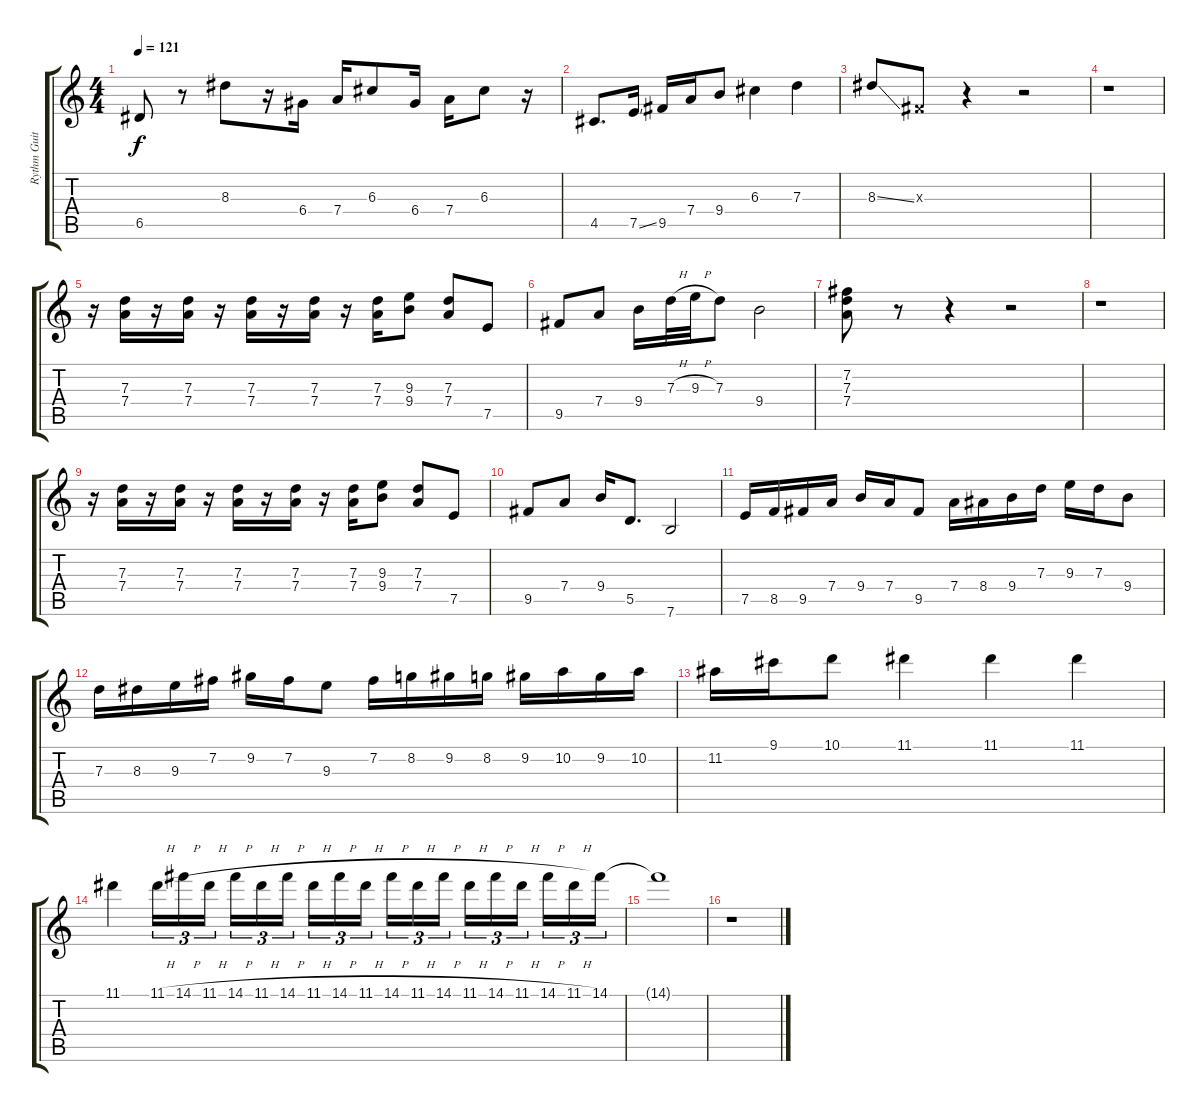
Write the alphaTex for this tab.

\track ("Rythm Guitar" "Rythm Guit") {instrument distortionguitar}
\staff {score tabs}
\tuning (E4 B3 G3 D3 A2 E2) {hide}
\ts (4 4)
\tempo 121
\clef g2
\ks c
6.5.8{dy f} r.8 8.3.8 r.16 6.4.16 7.4.16 6.3.8 6.4.16 7.4.16 6.3.8 r.16 |
4.5.8{d} 7.5{ss}.16 9.5.16 7.4.16 9.4.8 6.3.4 7.3.4 |
8.3{ss}.8 -1.3{x}.8 r.4 r.2 |
r.1 |
r.16 (7.3 7.4).16 r.16 (7.3 7.4).16 r.16 (7.3 7.4).16 r.16 (7.3 7.4).16 r.16 (7.3 7.4).16 (9.3 9.4).8 (7.3 7.4).8 7.5.8 |
9.5.8 7.4.8 9.4.16 7.3{h}.32 9.3{h}.32 7.3.8 9.4.2 |
(7.2 7.3 7.4).8 r.8 r.4 r.2 |
r.1 |
r.16 (7.3 7.4).16 r.16 (7.3 7.4).16 r.16 (7.3 7.4).16 r.16 (7.3 7.4).16 r.16 (7.3 7.4).16 (9.3 9.4).8 (7.3 7.4).8 7.5.8 |
9.5.8 7.4.8 9.4.16 5.5.8{d} 7.6.2 |
7.5.16 8.5.16 9.5.16 7.4.16 9.4.16 7.4.16 9.5.8 7.4.16 8.4.16 9.4.16 7.3.16 9.3.16 7.3.16 9.4.8 |
7.3.16 8.3.16 9.3.16 7.2.16 9.2.16 7.2.16 9.3.8 7.2.16 8.2.16 9.2.16 8.2.16 9.2.16 10.2.16 9.2.16 10.2.16 |
11.2.16 9.1.16 10.1.8 11.1.4 11.1.4 11.1.4 |
11.1.4 11.1{h}.16{tu (3 2)} 14.1{h}.16{tu (3 2)} 11.1{h}.16{tu (3 2) beam splitsecondary} 14.1{h}.16{tu (3 2)} 11.1{h}.16{tu (3 2)} 14.1{h}.16{tu (3 2)} 11.1{h}.16{tu (3 2)} 14.1{h}.16{tu (3 2)} 11.1{h}.16{tu (3 2) beam splitsecondary} 14.1{h}.16{tu (3 2)} 11.1{h}.16{tu (3 2)} 14.1{h}.16{tu (3 2)} 11.1{h}.16{tu (3 2)} 14.1{h}.16{tu (3 2)} 11.1{h}.16{tu (3 2) beam splitsecondary} 14.1{h}.16{tu (3 2)} 11.1{h}.16{tu (3 2)} 14.1.16{tu (3 2)} |
14.1{t}.1 |
r.1
